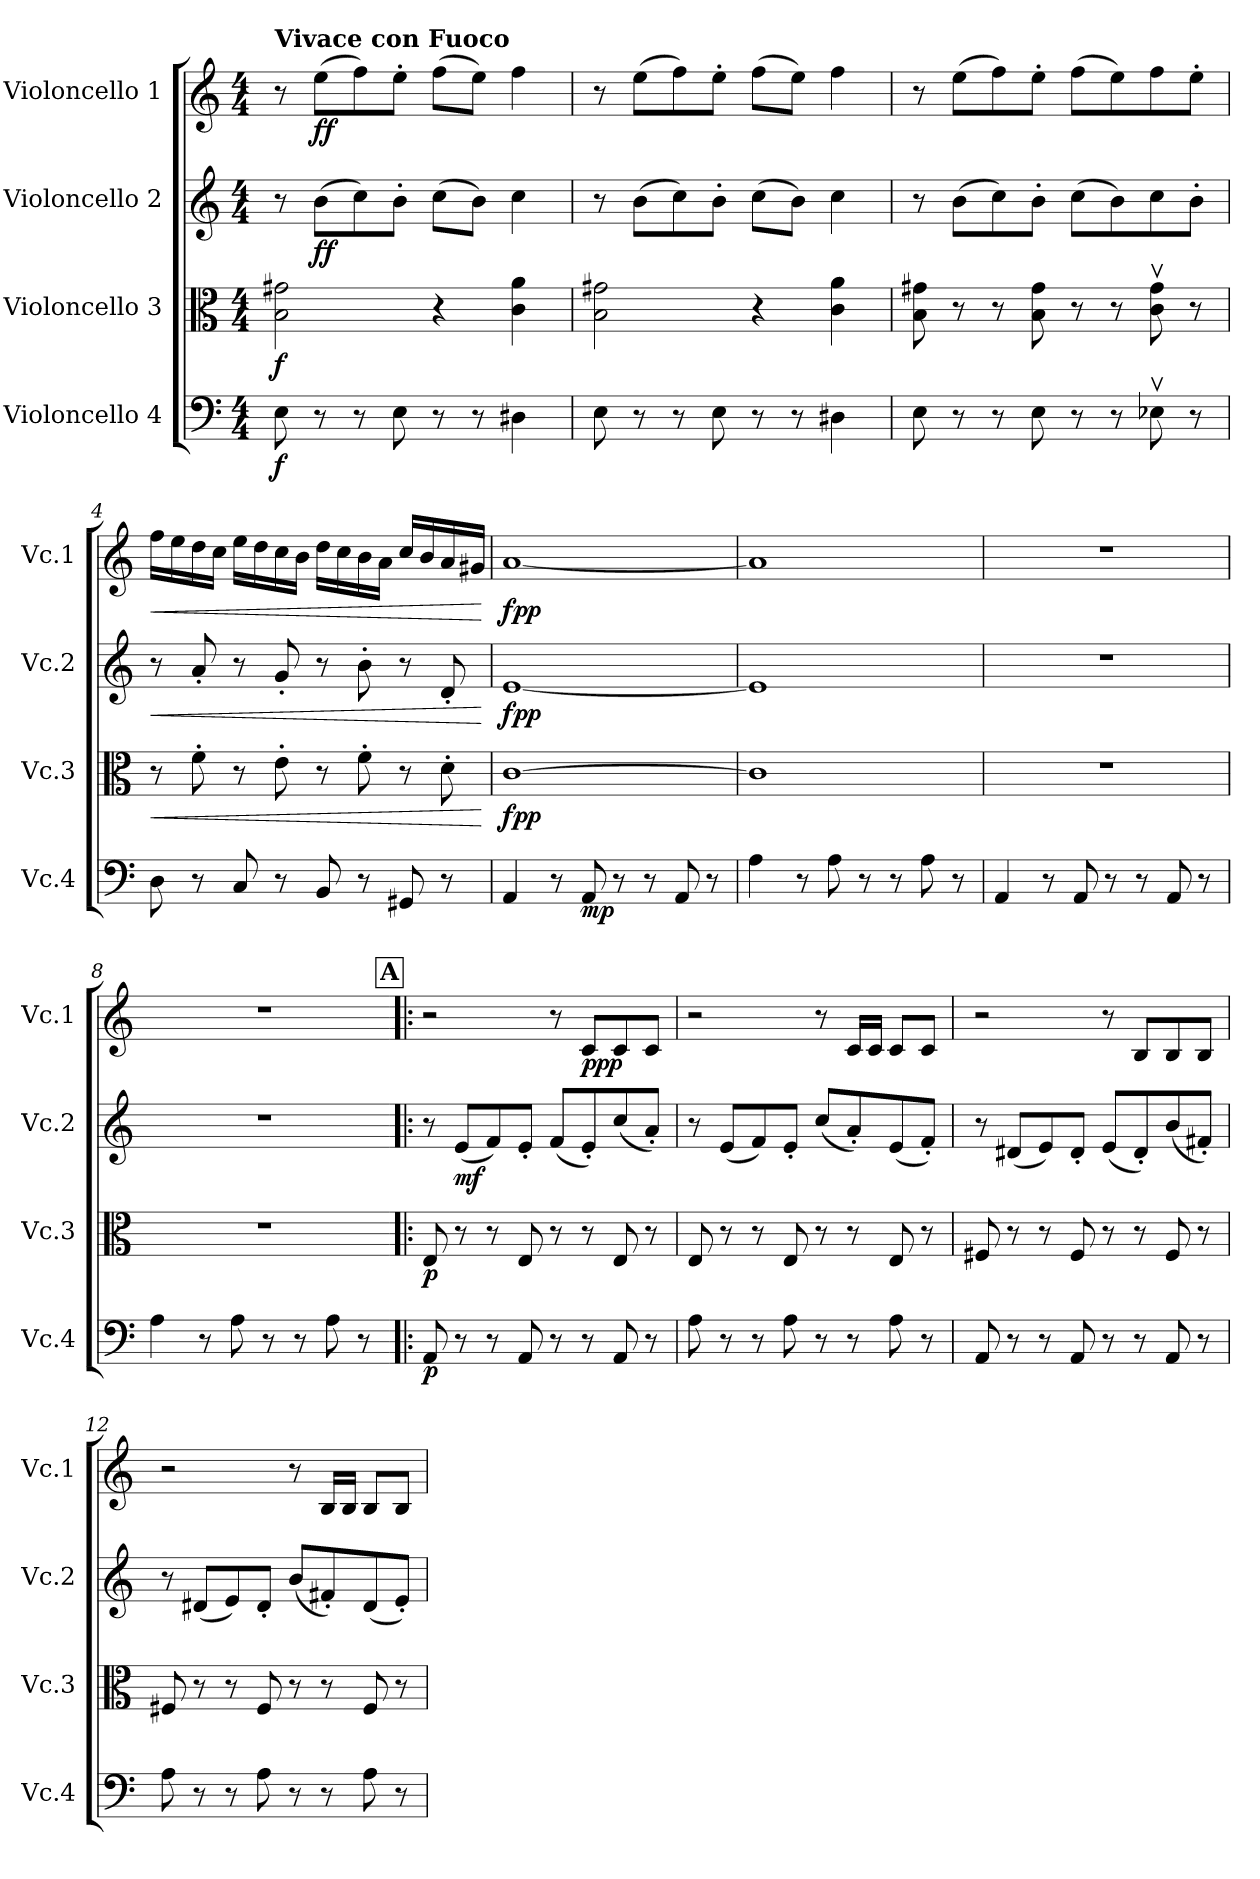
**kern	**dynam	**kern	**dynam	**kern	**dynam	**kern	**dynam
*part4	*part4	*part3	*part3	*part2	*part2	*part1	*part1
*staff4	*staff4	*staff3	*staff3	*staff2	*staff2	*staff1	*staff1
*I"Violoncello 4	*	*I"Violoncello 3	*	*I"Violoncello 2	*	*I"Violoncello 1	*
*I'Vc.4	*	*I'Vc.3	*	*I'Vc.2	*	*I'Vc.1	*
*clefF4	*	*clefC3	*	*clefG2	*	*clefG2	*
*k[]	*	*k[]	*	*k[]	*	*k[]	*
*M4/4	*	*M4/4	*	*M4/4	*	*M4/4	*
=1	=1	=1	=1	=1	=1	=1	=1
!	!	!	!	!	!	!LO:TX:a:B:t=Vivace con Fuoco	!
!	!LO:DY:b	!	!LO:DY:b	!	!	!	!
8E\	f	2B\ 2g#X\	f	8r	.	8r	.
!	!	!	!	!	!LO:DY:b	!	!LO:DY:b
8r	.	.	.	(8b\L	ff	(8ee\L	ff
8r	.	.	.	8cc\)	.	8ff\)	.
8E\	.	.	.	8b'\J	.	8ee'\J	.
8r	.	4r	.	(8cc\L	.	(8ff\L	.
8r	.	.	.	8b\J)	.	8ee\J)	.
4D#X\	.	4c\ 4a\	.	4cc\	.	4ff\	.
=2	=2	=2	=2	=2	=2	=2	=2
8E\	.	2B\ 2g#X\	.	8r	.	8r	.
8r	.	.	.	(8b\L	.	(8ee\L	.
8r	.	.	.	8cc\)	.	8ff\)	.
8E\	.	.	.	8b'\J	.	8ee'\J	.
8r	.	4r	.	(8cc\L	.	(8ff\L	.
8r	.	.	.	8b\J)	.	8ee\J)	.
4D#X\	.	4c\ 4a\	.	4cc\	.	4ff\	.
=3	=3	=3	=3	=3	=3	=3	=3
8E\	.	8B\ 8g#X\	.	8r	.	8r	.
8r	.	8r	.	(8b\L	.	(8ee\L	.
8r	.	8r	.	8cc\)	.	8ff\)	.
8E\	.	8B\ 8g#\	.	8b'\J	.	8ee'\J	.
8r	.	8r	.	(8cc\L	.	(8ff\L	.
8r	.	8r	.	8b\)	.	8ee\)	.
8E-Xv\	.	8c\v 8g#\v	.	8cc\	.	8ff\	.
8r	.	8r	.	8b'\J	.	8ee'\J	.
!!LO:LB:g=z
=4	=4	=4	=4	=4	=4	=4	=4
!	!	!	!LO:HP:b	!	!LO:HP:b	!	!LO:HP:b
8D\	.	8r	<	8r	<	16ff\LL	<
.	.	.	.	.	.	16ee\	.
8r	.	8f'\	.	8a'/	.	16dd\	.
.	.	.	.	.	.	16cc\JJ	.
8C/	.	8r	.	8r	.	16ee\LL	.
.	.	.	.	.	.	16dd\	.
8r	.	8e'\	.	8g'/	.	16cc\	.
.	.	.	.	.	.	16b\JJ	.
8BB/	.	8r	.	8r	.	16dd\LL	.
.	.	.	.	.	.	16cc\	.
8r	.	8f'\	.	8b'\	.	16b\	.
.	.	.	.	.	.	16a\JJ	.
8GG#X/	.	8r	.	8r	.	16cc/LL	.
.	.	.	.	.	.	16b/	.
8r	.	8d'\	.	8d'/	.	16a/	.
.	.	.	.	.	.	16g#X/JJ	.
.	.	.	[	.	[	.	[
=5	=5	=5	=5	=5	=5	=5	=5
!	!	!	!LO:DY:b	!	!	!	!
!	!	!	!LO:DY:n=1:b	!	!LO:DY:b	!	!
!	!	!	!	!	!LO:DY:n=1:b	!	!LO:DY:b
!	!	!	!	!	!	!	!LO:DY:n=1:b
4AA/	.	[1c	fp p	[1e	fp p	[1a	fp p
8r	.	.	.	.	.	.	.
!	!LO:DY:b	!	!	!	!	!	!
8AA/	mp	.	.	.	.	.	.
8r	.	.	.	.	.	.	.
8r	.	.	.	.	.	.	.
8AA/	.	.	.	.	.	.	.
8r	.	.	.	.	.	.	.
=6	=6	=6	=6	=6	=6	=6	=6
4A\	.	1c]	.	1e]	.	1a]	.
8r	.	.	.	.	.	.	.
8A\	.	.	.	.	.	.	.
8r	.	.	.	.	.	.	.
8r	.	.	.	.	.	.	.
8A\	.	.	.	.	.	.	.
8r	.	.	.	.	.	.	.
=7	=7	=7	=7	=7	=7	=7	=7
4AA/	.	1r	.	1r	.	1r	.
8r	.	.	.	.	.	.	.
8AA/	.	.	.	.	.	.	.
8r	.	.	.	.	.	.	.
8r	.	.	.	.	.	.	.
8AA/	.	.	.	.	.	.	.
8r	.	.	.	.	.	.	.
!!LO:LB:g=z
=8	=8	=8	=8	=8	=8	=8	=8
4A\	.	1r	.	1r	.	1r	.
8r	.	.	.	.	.	.	.
8A\	.	.	.	.	.	.	.
8r	.	.	.	.	.	.	.
8r	.	.	.	.	.	.	.
8A\	.	.	.	.	.	.	.
8r	.	.	.	.	.	.	.
!!LO:REH:place=s1:a:B:fs=14:t=A
=9!|:	=9!|:	=9!|:	=9!|:	=9!|:	=9!|:	=9!|:	=9!|:
!	!LO:DY:b	!	!LO:DY:b	!	!	!	!
8AA/	p	8E/	p	8r	.	2r	.
!	!	!	!	!	!LO:DY:b	!	!
8r	.	8r	.	(8e/L	mf	.	.
8r	.	8r	.	8f/)	.	.	.
8AA/	.	8E/	.	8e'/J	.	.	.
8r	.	8r	.	(8f/L	.	8r	.
!	!	!	!	!	!	!	!LO:DY:b
8r	.	8r	.	8e'/)	.	8c/L	ppp
8AA/	.	8E/	.	(8cc/	.	8c/	.
8r	.	8r	.	8a'/J)	.	8c/J	.
=10	=10	=10	=10	=10	=10	=10	=10
8A\	.	8E/	.	8r	.	2r	.
8r	.	8r	.	(8e/L	.	.	.
8r	.	8r	.	8f/)	.	.	.
8A\	.	8E/	.	8e'/J	.	.	.
8r	.	8r	.	(8cc/L	.	8r	.
8r	.	8r	.	8a'/)	.	16c/LL	.
.	.	.	.	.	.	16c/JJ	.
8A\	.	8E/	.	(8e/	.	8c/L	.
8r	.	8r	.	8f'/J)	.	8c/J	.
=11	=11	=11	=11	=11	=11	=11	=11
8AA/	.	8F#X/	.	8r	.	2r	.
8r	.	8r	.	(8d#X/L	.	.	.
8r	.	8r	.	8e/)	.	.	.
8AA/	.	8F#/	.	8d#'/J	.	.	.
8r	.	8r	.	(8e/L	.	8r	.
8r	.	8r	.	8d#'/)	.	8B/L	.
8AA/	.	8F#/	.	(8b/	.	8B/	.
8r	.	8r	.	8f#X'/J)	.	8B/J	.
!!LO:PB:g=z
=12	=12	=12	=12	=12	=12	=12	=12
8A\	.	8F#X/	.	8r	.	2r	.
8r	.	8r	.	(8d#X/L	.	.	.
8r	.	8r	.	8e/)	.	.	.
8A\	.	8F#/	.	8d#'/J	.	.	.
8r	.	8r	.	(8b/L	.	8r	.
8r	.	8r	.	8f#X'/)	.	16B/LL	.
.	.	.	.	.	.	16B/JJ	.
8A\	.	8F#/	.	(8d#/	.	8B/L	.
8r	.	8r	.	8e'/J)	.	8B/J	.
=	=	=	=	=	=	=	=
*-	*-	*-	*-	*-	*-	*-	*-
